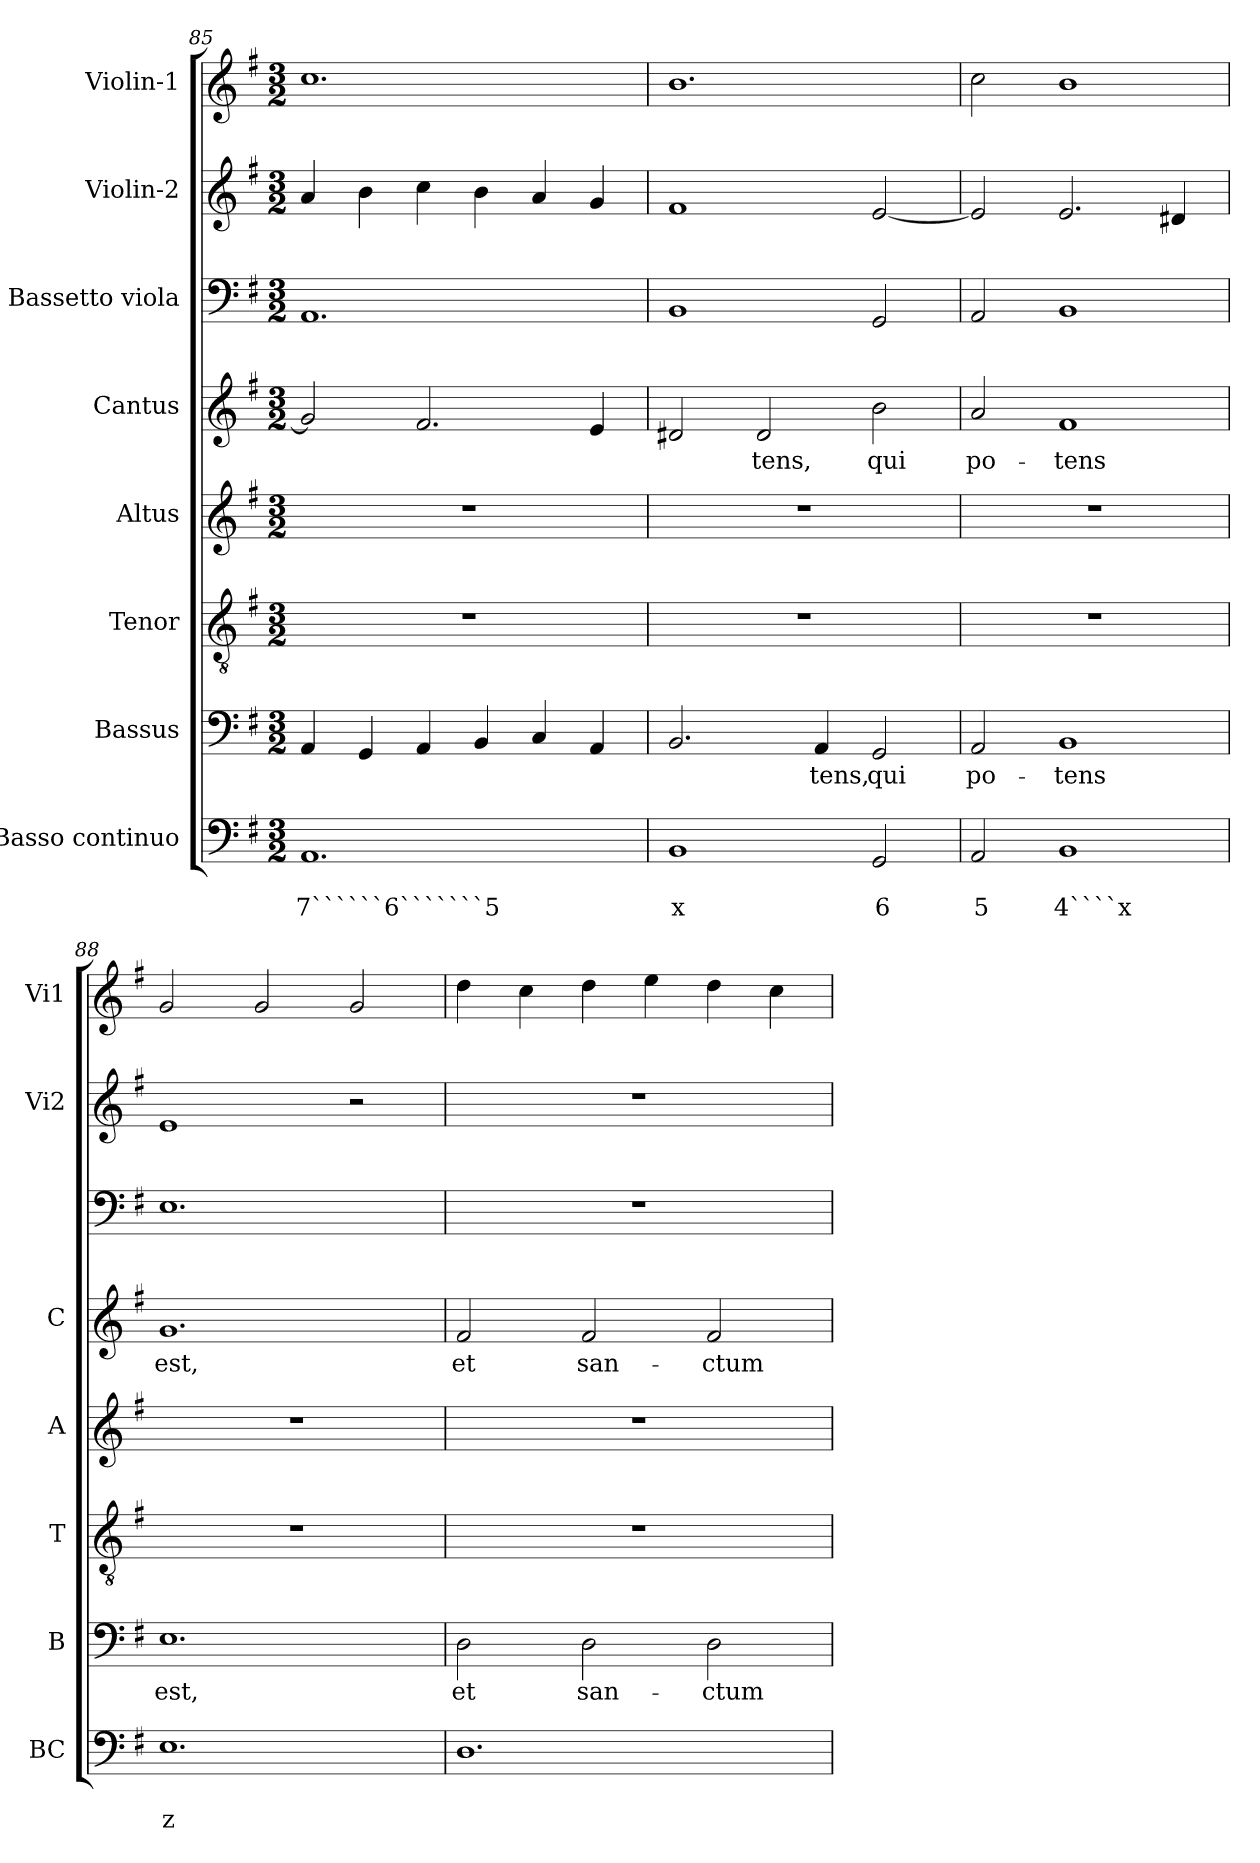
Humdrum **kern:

**kern	**text	**text	**kern	**text	**kern	**kern	**kern	**text	**kern	**kern	**kern
*part8	*part8	*part8	*part7	*part7	*part6	*part5	*part4	*part4	*part3	*part2	*part1
*staff8	*staff8	*staff8	*staff7	*staff7	*staff6	*staff5	*staff4	*staff4	*staff3	*staff2	*staff1
*I"Basso continuo	*	*	*I"Bassus	*	*I"Tenor	*I"Altus	*I"Cantus	*	*I"Bassetto viola	*I"Violin-2	*I"Violin-1
*I'BC	*	*	*I'B	*	*I'T	*I'A	*I'C	*	*	*I'Vi2	*I'Vi1
*clefF4	*	*	*clefF4	*	*clefGv2	*clefG2	*clefG2	*	*clefF4	*clefG2	*clefG2
*k[f#]	*	*	*k[f#]	*	*k[f#]	*k[f#]	*k[f#]	*	*k[f#]	*k[f#]	*k[f#]
*G:	*	*	*G:	*	*G:	*G:	*G:	*	*G:	*G:	*G:
*M3/2	*	*	*M3/2	*	*M3/2	*M3/2	*M3/2	*	*M3/2	*M3/2	*M3/2
=85	=85	=85	=85	=85	=85	=85	=85	=85	=85	=85	=85
!	!	!LO:LY:b	!	!	!	!	!	!	!	!	!
1.AA	.	7``````6```````5	4AA/	.	1.r	1.r	2g/]	.	1.AA	4a/	1.cc
.	.	.	4GG/	.	.	.	.	.	.	4b\	.
.	.	.	4AA/	.	.	.	2.f#/	.	.	4cc\	.
.	.	.	4BB/	.	.	.	.	.	.	4b\	.
.	.	.	4C/	.	.	.	.	.	.	4a/	.
.	.	.	4AA/	.	.	.	4e/	.	.	4g/	.
=86	=86	=86	=86	=86	=86	=86	=86	=86	=86	=86	=86
!	!	!LO:LY:b	!	!	!	!	!	!	!	!	!
1BB	.	x	2.BB/	.	1.r	1.r	2d#X/	.	1BB	1f#	1.b
!	!	!	!	!	!	!	!	!LO:LY:b	!	!	!
.	.	.	.	.	.	.	2d#/	-tens,	.	.	.
!	!	!	!	!LO:LY:b	!	!	!	!	!	!	!
.	.	.	4AA/	-tens,	.	.	.	.	.	.	.
!	!	!LO:LY:b	!	!LO:LY:b	!	!	!	!LO:LY:b	!	!	!
2GG/	.	6	2GG/	qui	.	.	2b\	qui	2GG/	[2e/	.
=87	=87	=87	=87	=87	=87	=87	=87	=87	=87	=87	=87
!	!	!LO:LY:b	!	!LO:LY:b	!	!	!	!LO:LY:b	!	!	!
2AA/	.	5	2AA/	po-	1.r	1.r	2a/	po-	2AA/	2e/]	2cc\
!	!	!LO:LY:b	!	!LO:LY:b	!	!	!	!LO:LY:b	!	!	!
1BB	.	4````x	1BB	-tens	.	.	1f#	-tens	1BB	2.e/	1b
.	.	.	.	.	.	.	.	.	.	4d#X/	.
=88	=88	=88	=88	=88	=88	=88	=88	=88	=88	=88	=88
!	!	!LO:LY:b	!	!LO:LY:b	!	!	!	!LO:LY:b	!	!	!
1.E	.	z	1.E	est,	1.r	1.r	1.g	est,	1.E	1e	2g/
.	.	.	.	.	.	.	.	.	.	.	2g/
.	.	.	.	.	.	.	.	.	.	2r	2g/
=89	=89	=89	=89	=89	=89	=89	=89	=89	=89	=89	=89
!	!	!	!	!LO:LY:b	!	!	!	!LO:LY:b	!	!	!
1.D	.	.	2D\	et	1.r	1.r	2f#/	et	1.r	1.r	4dd\
.	.	.	.	.	.	.	.	.	.	.	4cc\
!	!	!	!	!LO:LY:b	!	!	!	!LO:LY:b	!	!	!
.	.	.	2D\	san-	.	.	2f#/	san-	.	.	4dd\
.	.	.	.	.	.	.	.	.	.	.	4ee\
!	!	!	!	!LO:LY:b	!	!	!	!LO:LY:b	!	!	!
.	.	.	2D\	-ctum	.	.	2f#/	-ctum	.	.	4dd\
.	.	.	.	.	.	.	.	.	.	.	4cc\
=	=	=	=	=	=	=	=	=	=	=	=
*-	*-	*-	*-	*-	*-	*-	*-	*-	*-	*-	*-
